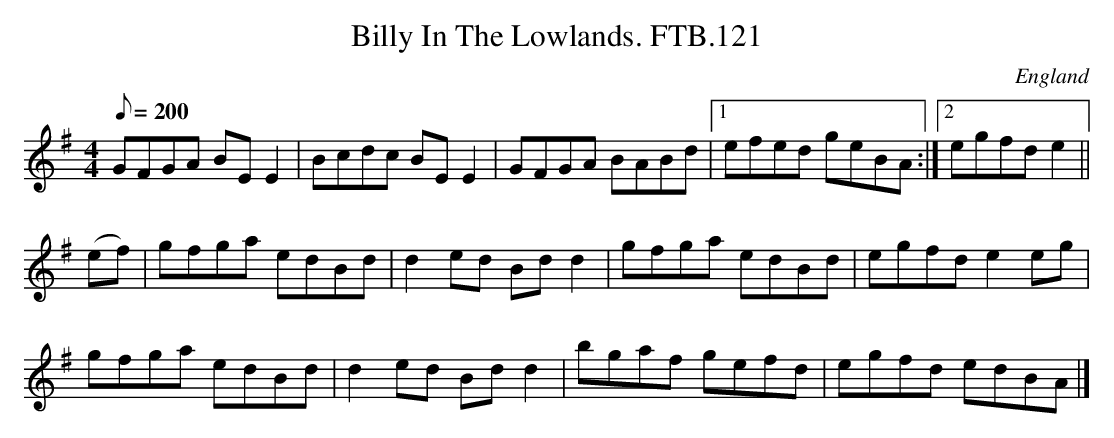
X:1
T:Billy In The Lowlands. FTB.121
M:4/4
Q:200
O:England
K:G
GFGA BEE2|Bcdc BEE2|GFGA BABd|1efed geBA:|2egfde2||
(ef)|gfga edBd|d2ed Bdd2|gfga edBd|egfde2eg|
gfga edBd|d2ed Bdd2|bgaf gefd|egfd edBA|]
